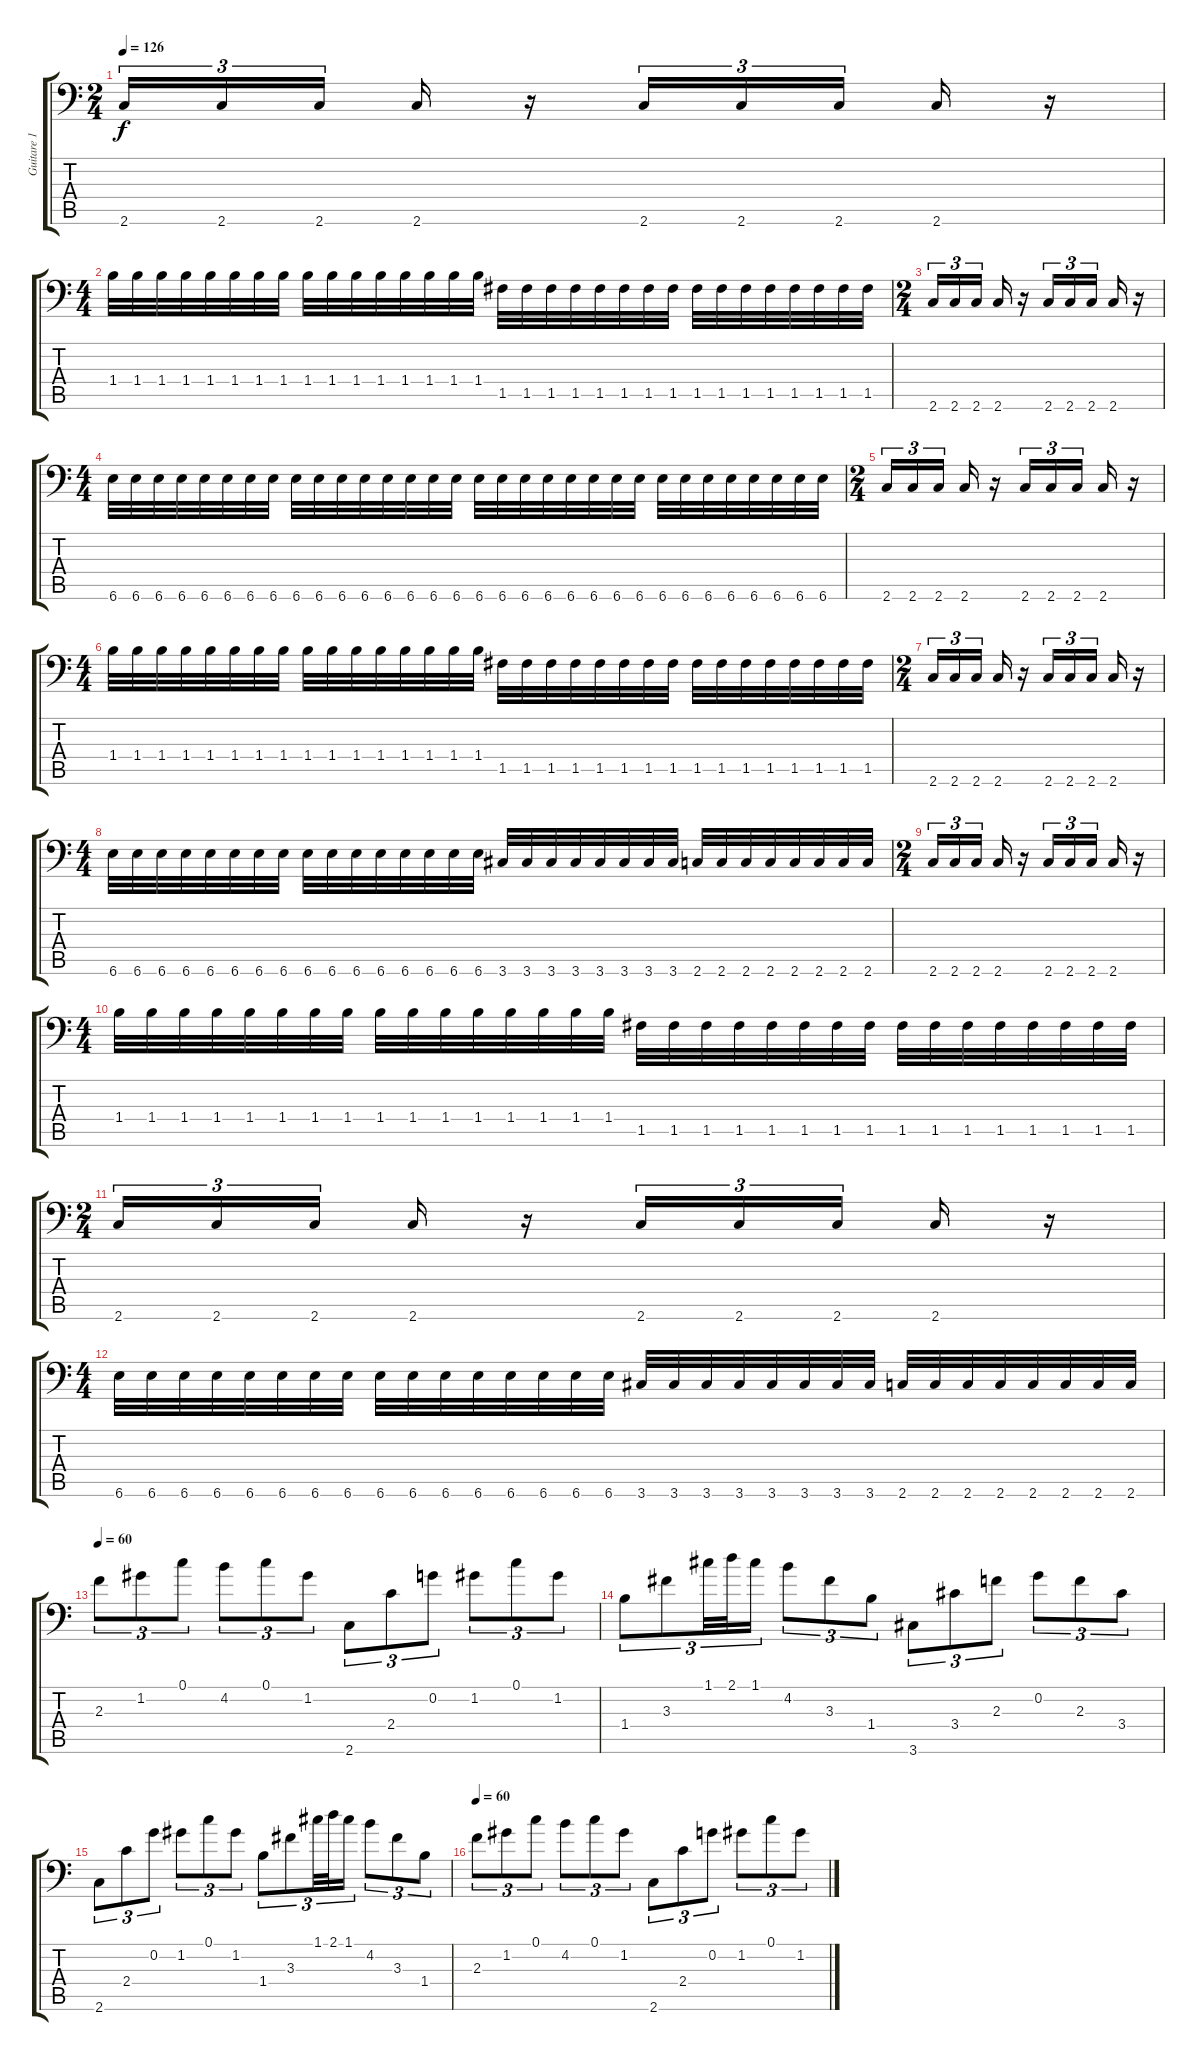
\track ("Guitare 1" "Guitare 1") {instrument distortionguitar}
\staff {score tabs}
\tuning (C4 G3 Eb3 Bb2 F2 Bb1) {hide}
\ts (2 4)
\tempo 126
\clef f4
\ks c
2.6.16{tu (3 2) dy f} 2.6.16{tu (3 2)} 2.6.16{tu (3 2)} 2.6.16 r.16 2.6.16{tu (3 2)} 2.6.16{tu (3 2)} 2.6.16{tu (3 2)} 2.6.16 r.16 |
\ts (4 4)
1.4.32 1.4.32 1.4.32 1.4.32 1.4.32 1.4.32 1.4.32 1.4.32 1.4.32 1.4.32 1.4.32 1.4.32 1.4.32 1.4.32 1.4.32 1.4.32 1.5.32 1.5.32 1.5.32 1.5.32 1.5.32 1.5.32 1.5.32 1.5.32 1.5.32 1.5.32 1.5.32 1.5.32 1.5.32 1.5.32 1.5.32 1.5.32 |
\ts (2 4)
2.6.16{tu (3 2)} 2.6.16{tu (3 2)} 2.6.16{tu (3 2)} 2.6.16 r.16 2.6.16{tu (3 2)} 2.6.16{tu (3 2)} 2.6.16{tu (3 2)} 2.6.16 r.16 |
\ts (4 4)
6.6.32 6.6.32 6.6.32 6.6.32 6.6.32 6.6.32 6.6.32 6.6.32 6.6.32 6.6.32 6.6.32 6.6.32 6.6.32 6.6.32 6.6.32 6.6.32 6.6.32 6.6.32 6.6.32 6.6.32 6.6.32 6.6.32 6.6.32 6.6.32 6.6.32 6.6.32 6.6.32 6.6.32 6.6.32 6.6.32 6.6.32 6.6.32 |
\ts (2 4)
2.6.16{tu (3 2)} 2.6.16{tu (3 2)} 2.6.16{tu (3 2)} 2.6.16 r.16 2.6.16{tu (3 2)} 2.6.16{tu (3 2)} 2.6.16{tu (3 2)} 2.6.16 r.16 |
\ts (4 4)
1.4.32 1.4.32 1.4.32 1.4.32 1.4.32 1.4.32 1.4.32 1.4.32 1.4.32 1.4.32 1.4.32 1.4.32 1.4.32 1.4.32 1.4.32 1.4.32 1.5.32 1.5.32 1.5.32 1.5.32 1.5.32 1.5.32 1.5.32 1.5.32 1.5.32 1.5.32 1.5.32 1.5.32 1.5.32 1.5.32 1.5.32 1.5.32 |
\ts (2 4)
2.6.16{tu (3 2)} 2.6.16{tu (3 2)} 2.6.16{tu (3 2)} 2.6.16 r.16 2.6.16{tu (3 2)} 2.6.16{tu (3 2)} 2.6.16{tu (3 2)} 2.6.16 r.16 |
\ts (4 4)
6.6.32 6.6.32 6.6.32 6.6.32 6.6.32 6.6.32 6.6.32 6.6.32 6.6.32 6.6.32 6.6.32 6.6.32 6.6.32 6.6.32 6.6.32 6.6.32 3.6.32 3.6.32 3.6.32 3.6.32 3.6.32 3.6.32 3.6.32 3.6.32 2.6.32 2.6.32 2.6.32 2.6.32 2.6.32 2.6.32 2.6.32 2.6.32 |
\ts (2 4)
2.6.16{tu (3 2)} 2.6.16{tu (3 2)} 2.6.16{tu (3 2)} 2.6.16 r.16 2.6.16{tu (3 2)} 2.6.16{tu (3 2)} 2.6.16{tu (3 2)} 2.6.16 r.16 |
\ts (4 4)
1.4.32 1.4.32 1.4.32 1.4.32 1.4.32 1.4.32 1.4.32 1.4.32 1.4.32 1.4.32 1.4.32 1.4.32 1.4.32 1.4.32 1.4.32 1.4.32 1.5.32 1.5.32 1.5.32 1.5.32 1.5.32 1.5.32 1.5.32 1.5.32 1.5.32 1.5.32 1.5.32 1.5.32 1.5.32 1.5.32 1.5.32 1.5.32 |
\ts (2 4)
2.6.16{tu (3 2)} 2.6.16{tu (3 2)} 2.6.16{tu (3 2)} 2.6.16 r.16 2.6.16{tu (3 2)} 2.6.16{tu (3 2)} 2.6.16{tu (3 2)} 2.6.16 r.16 |
\ts (4 4)
6.6.32 6.6.32 6.6.32 6.6.32 6.6.32 6.6.32 6.6.32 6.6.32 6.6.32 6.6.32 6.6.32 6.6.32 6.6.32 6.6.32 6.6.32 6.6.32 3.6.32 3.6.32 3.6.32 3.6.32 3.6.32 3.6.32 3.6.32 3.6.32 2.6.32 2.6.32 2.6.32 2.6.32 2.6.32 2.6.32 2.6.32 2.6.32 |
\tempo 60
2.3.8{tu (3 2) balance 8 instrument electricguitarclean} 1.2.8{tu (3 2)} 0.1.8{tu (3 2)} 4.2.8{tu (3 2)} 0.1.8{tu (3 2)} 1.2.8{tu (3 2)} 2.6.8{tu (3 2)} 2.4.8{tu (3 2)} 0.2.8{tu (3 2)} 1.2.8{tu (3 2)} 0.1.8{tu (3 2)} 1.2.8{tu (3 2)} |
1.4.8{tu (3 2)} 3.3.8{tu (3 2)} 1.1.32{tu (3 2)} 2.1.32{tu (3 2)} 1.1.16{tu (3 2)} 4.2.8{tu (3 2)} 3.3.8{tu (3 2)} 1.4.8{tu (3 2)} 3.6.8{tu (3 2)} 3.4.8{tu (3 2)} 2.3.8{tu (3 2)} 0.2.8{tu (3 2)} 2.3.8{tu (3 2)} 3.4.8{tu (3 2)} |
2.6.8{tu (3 2)} 2.4.8{tu (3 2)} 0.2.8{tu (3 2)} 1.2.8{tu (3 2)} 0.1.8{tu (3 2)} 1.2.8{tu (3 2)} 1.4.8{tu (3 2)} 3.3.8{tu (3 2)} 1.1.32{tu (3 2)} 2.1.32{tu (3 2)} 1.1.16{tu (3 2)} 4.2.8{tu (3 2)} 3.3.8{tu (3 2)} 1.4.8{tu (3 2)} |
\tempo 60
2.3.8{tu (3 2) balance 8 instrument electricguitarclean} 1.2.8{tu (3 2)} 0.1.8{tu (3 2)} 4.2.8{tu (3 2)} 0.1.8{tu (3 2)} 1.2.8{tu (3 2)} 2.6.8{tu (3 2)} 2.4.8{tu (3 2)} 0.2.8{tu (3 2)} 1.2.8{tu (3 2)} 0.1.8{tu (3 2)} 1.2.8{tu (3 2)}
